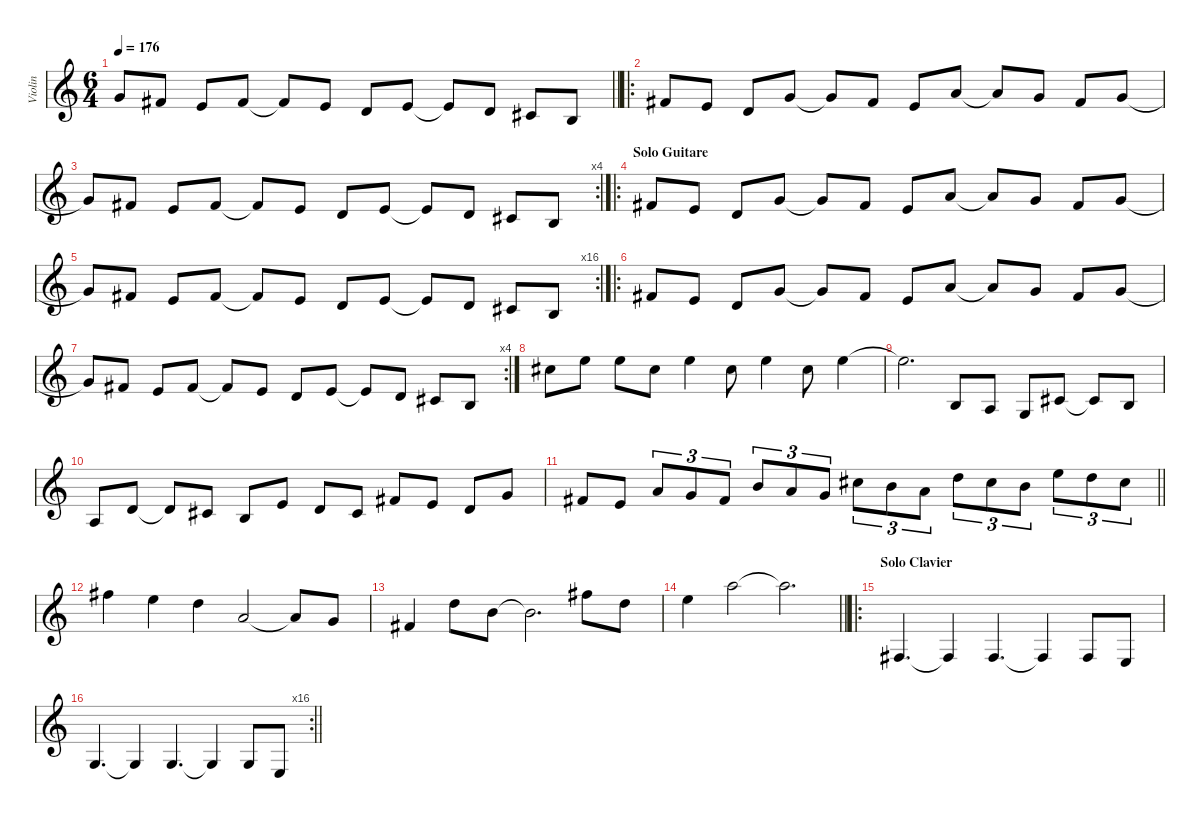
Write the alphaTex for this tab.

\hideDynamics
\bracketExtendMode groupsimilarinstruments
\otherSystemsTrackNameOrientation horizontal
\track ("Violin" "Violin") {instrument violin}
\staff {score}
\tuning (E4 B3 G3 D3 A2 E2)
\ts (6 4)
\tempo 176
\clef g2
\barLineRight lightlight
\ks c
3.1{t}.8{dy f beam Up} 2.1{acc #}.8{beam Up} 5.2.8{beam Up} 2.1{acc #}.8{beam Up} 2.1{t acc #}.8{beam Up} 5.2.8{beam Up} 3.2.8{beam Up} 5.2.8{beam Up} 5.2{t}.8{beam Up} 3.2.8{beam Up} 2.2{acc #}.8{beam Up} 4.3.8{beam Up} |
\ro
2.1{acc #}.8{beam Up} 5.2.8{beam Up} 3.2.8{beam Up} 3.1.8{beam Up} 3.1{t}.8{beam Up} 2.1{acc #}.8{beam Up} 5.2.8{beam Up} 5.1.8{beam Up} 5.1{t}.8{beam Up} 3.1.8{beam Up} 2.1{acc #}.8{beam Up} 3.1.8{beam Up} |
\rc 4
3.1{t}.8{beam Up} 2.1{acc #}.8{beam Up} 5.2.8{beam Up} 2.1{acc #}.8{beam Up} 2.1{t acc #}.8{beam Up} 5.2.8{beam Up} 3.2.8{beam Up} 5.2.8{beam Up} 5.2{t}.8{beam Up} 3.2.8{beam Up} 2.2{acc #}.8{beam Up} 4.3.8{beam Up} |
\ro
\section ("" "Solo Guitare")
2.1{acc #}.8{beam Up} 5.2.8{beam Up} 3.2.8{beam Up} 3.1.8{beam Up} 3.1{t}.8{beam Up} 2.1{acc #}.8{beam Up} 5.2.8{beam Up} 5.1.8{beam Up} 5.1{t}.8{beam Up} 3.1.8{beam Up} 2.1{acc #}.8{beam Up} 3.1.8{beam Up} |
\rc 16
3.1{t}.8{beam Up} 2.1{acc #}.8{beam Up} 5.2.8{beam Up} 2.1{acc #}.8{beam Up} 2.1{t acc #}.8{beam Up} 5.2.8{beam Up} 3.2.8{beam Up} 5.2.8{beam Up} 5.2{t}.8{beam Up} 3.2.8{beam Up} 2.2{acc #}.8{beam Up} 4.3.8{beam Up} |
\ro
2.1{acc #}.8{beam Up} 5.2.8{beam Up} 3.2.8{beam Up} 3.1.8{beam Up} 3.1{t}.8{beam Up} 2.1{acc #}.8{beam Up} 5.2.8{beam Up} 5.1.8{beam Up} 5.1{t}.8{beam Up} 3.1.8{beam Up} 2.1{acc #}.8{beam Up} 3.1.8{beam Up} |
\rc 4
3.1{t}.8{beam Up} 2.1{acc #}.8{beam Up} 5.2.8{beam Up} 2.1{acc #}.8{beam Up} 2.1{t acc #}.8{beam Up} 5.2.8{beam Up} 3.2.8{beam Up} 5.2.8{beam Up} 5.2{t}.8{beam Up} 3.2.8{beam Up} 2.2{acc #}.8{beam Up} 4.3.8{beam Up} |
9.1{acc #}.8{beam Down} 12.1.8{beam Down} 12.1.8{beam Down} 9.1{acc #}.8{beam Down} 12.1.4{beam Down} 9.1{acc #}.8{beam Down} 12.1.4{beam Down} 9.1{acc #}.8{beam Down} 12.1.4{beam Down} |
12.1{t}.2{d beam Down} 4.3.8{beam Up} 2.3.8{beam Up} 5.4.8{beam Up} 6.3{acc #}.8{beam Up} 6.3{t acc #}.8{beam Up} 4.3.8{beam Up} |
2.3.8{beam Up} 7.3.8{beam Up} 7.3{t}.8{beam Up} 6.3{acc #}.8{beam Up} 4.3.8{beam Up} 5.2.8{beam Up} 3.2.8{beam Up} 2.2{acc #}.8{beam Up} 7.2{acc #}.8{beam Up} 5.2.8{beam Up} 3.2.8{beam Up} 8.2.8{beam Up} |
\barLineRight lightlight
7.2{acc #}.8{beam Up} 5.2.8{beam Up} 10.2.8{tu (3 2) beam Up} 8.2.8{tu (3 2) beam Up} 7.2{acc #}.8{tu (3 2) beam Up} 12.2.8{tu (3 2) beam Up} 10.2.8{tu (3 2) beam Up} 8.2.8{tu (3 2) beam Up} 14.2{acc #}.8{tu (3 2) beam Down} 12.2.8{tu (3 2) beam Down} 10.2.8{tu (3 2) beam Down} 15.2.8{tu (3 2) beam Down} 14.2{acc #}.8{tu (3 2) beam Down} 12.2.8{tu (3 2) beam Down} 17.2.8{tu (3 2) beam Down} 15.2.8{tu (3 2) beam Down} 14.2{acc #}.8{tu (3 2) beam Down} |
14.1{acc #}.4{beam Down} 12.1.4{beam Down} 10.1.4{beam Down} 10.2.2{beam Up} 10.2{t}.8{beam Up} 8.2.8{beam Up} |
7.2{acc #}.4{beam Up} 10.1.8{beam Down} 7.1.8{beam Down} 7.1{t}.2{d beam Down} 14.1{acc #}.8{beam Down} 10.1.8{beam Down} |
\barLineRight lightlight
12.1.4{beam Down} 17.1.2{beam Down} 17.1{t}.2{d beam Down} |
\ro
\section ("" "Solo Clavier")
4.4{acc #}.4{d beam Up} 4.4{t acc #}.4{beam Up} 4.4{acc #}.4{d beam Up} 4.4{t acc #}.4{beam Up} 4.4{acc #}.8{beam Up} 2.4.8{beam Up} |
\rc 16
\barLineRight lightlight
5.4.4{d beam Up} 5.4{t}.4{beam Up} 5.4.4{d beam Up} 5.4{t}.4{beam Up} 5.4.8{beam Up} 2.4.8{beam Up}
